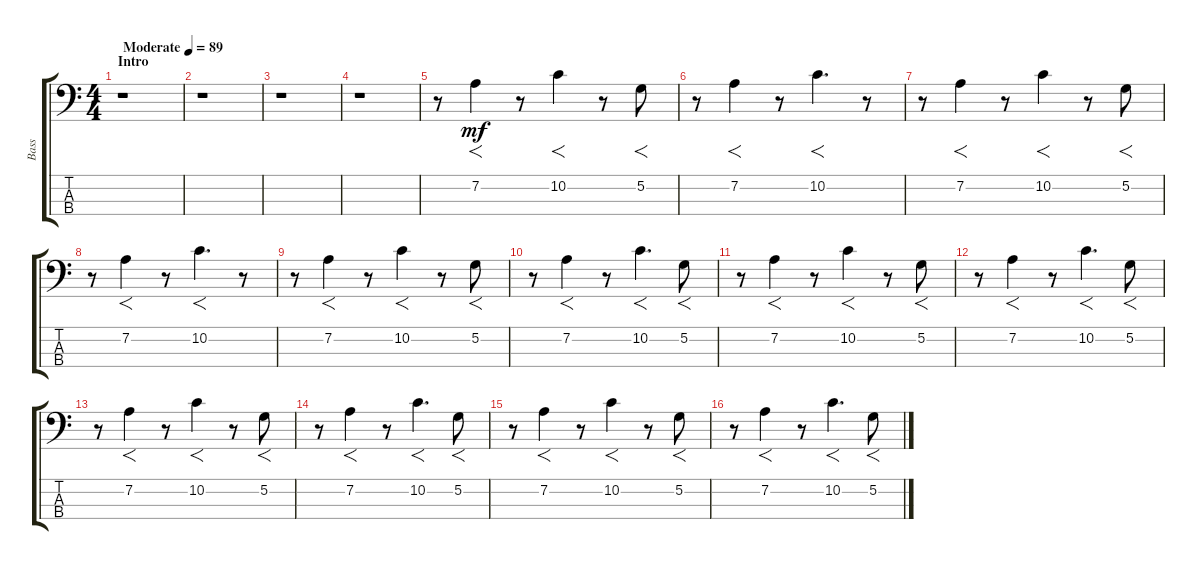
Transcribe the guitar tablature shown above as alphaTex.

\track ("Bass" "Bass") {instrument electricbasspick}
\staff {score tabs}
\tuning (G2 D2 A1 D1) {hide}
\ts (4 4)
\section ("" "Intro")
\tempo (89 "Moderate")
\clef f4
\ks c
r.1{dy mf instrument electricbasspick} |
r.1 |
r.1 |
r.1 |
r.8{volume 13 balance 14 instrument overdrivenguitar} 7.2.4{f} r.8 10.2.4{f} r.8 5.2.8{f} |
r.8 7.2.4{f} r.8 10.2.4{f d} r.8 |
r.8 7.2.4{f} r.8 10.2.4{f} r.8 5.2.8{f} |
r.8 7.2.4{f} r.8 10.2.4{f d} r.8 |
r.8 7.2.4{f} r.8 10.2.4{f} r.8 5.2.8{f} |
r.8 7.2.4{f} r.8 10.2.4{f d} 5.2.8{f} |
r.8 7.2.4{f} r.8 10.2.4{f} r.8 5.2.8{f} |
r.8 7.2.4{f} r.8 10.2.4{f d} 5.2.8{f} |
r.8 7.2.4{f} r.8 10.2.4{f} r.8 5.2.8{f} |
r.8 7.2.4{f} r.8 10.2.4{f d} 5.2.8{f} |
r.8 7.2.4{f} r.8 10.2.4{f} r.8 5.2.8{f} |
r.8 7.2.4{f} r.8 10.2.4{f d} 5.2.8{f}
